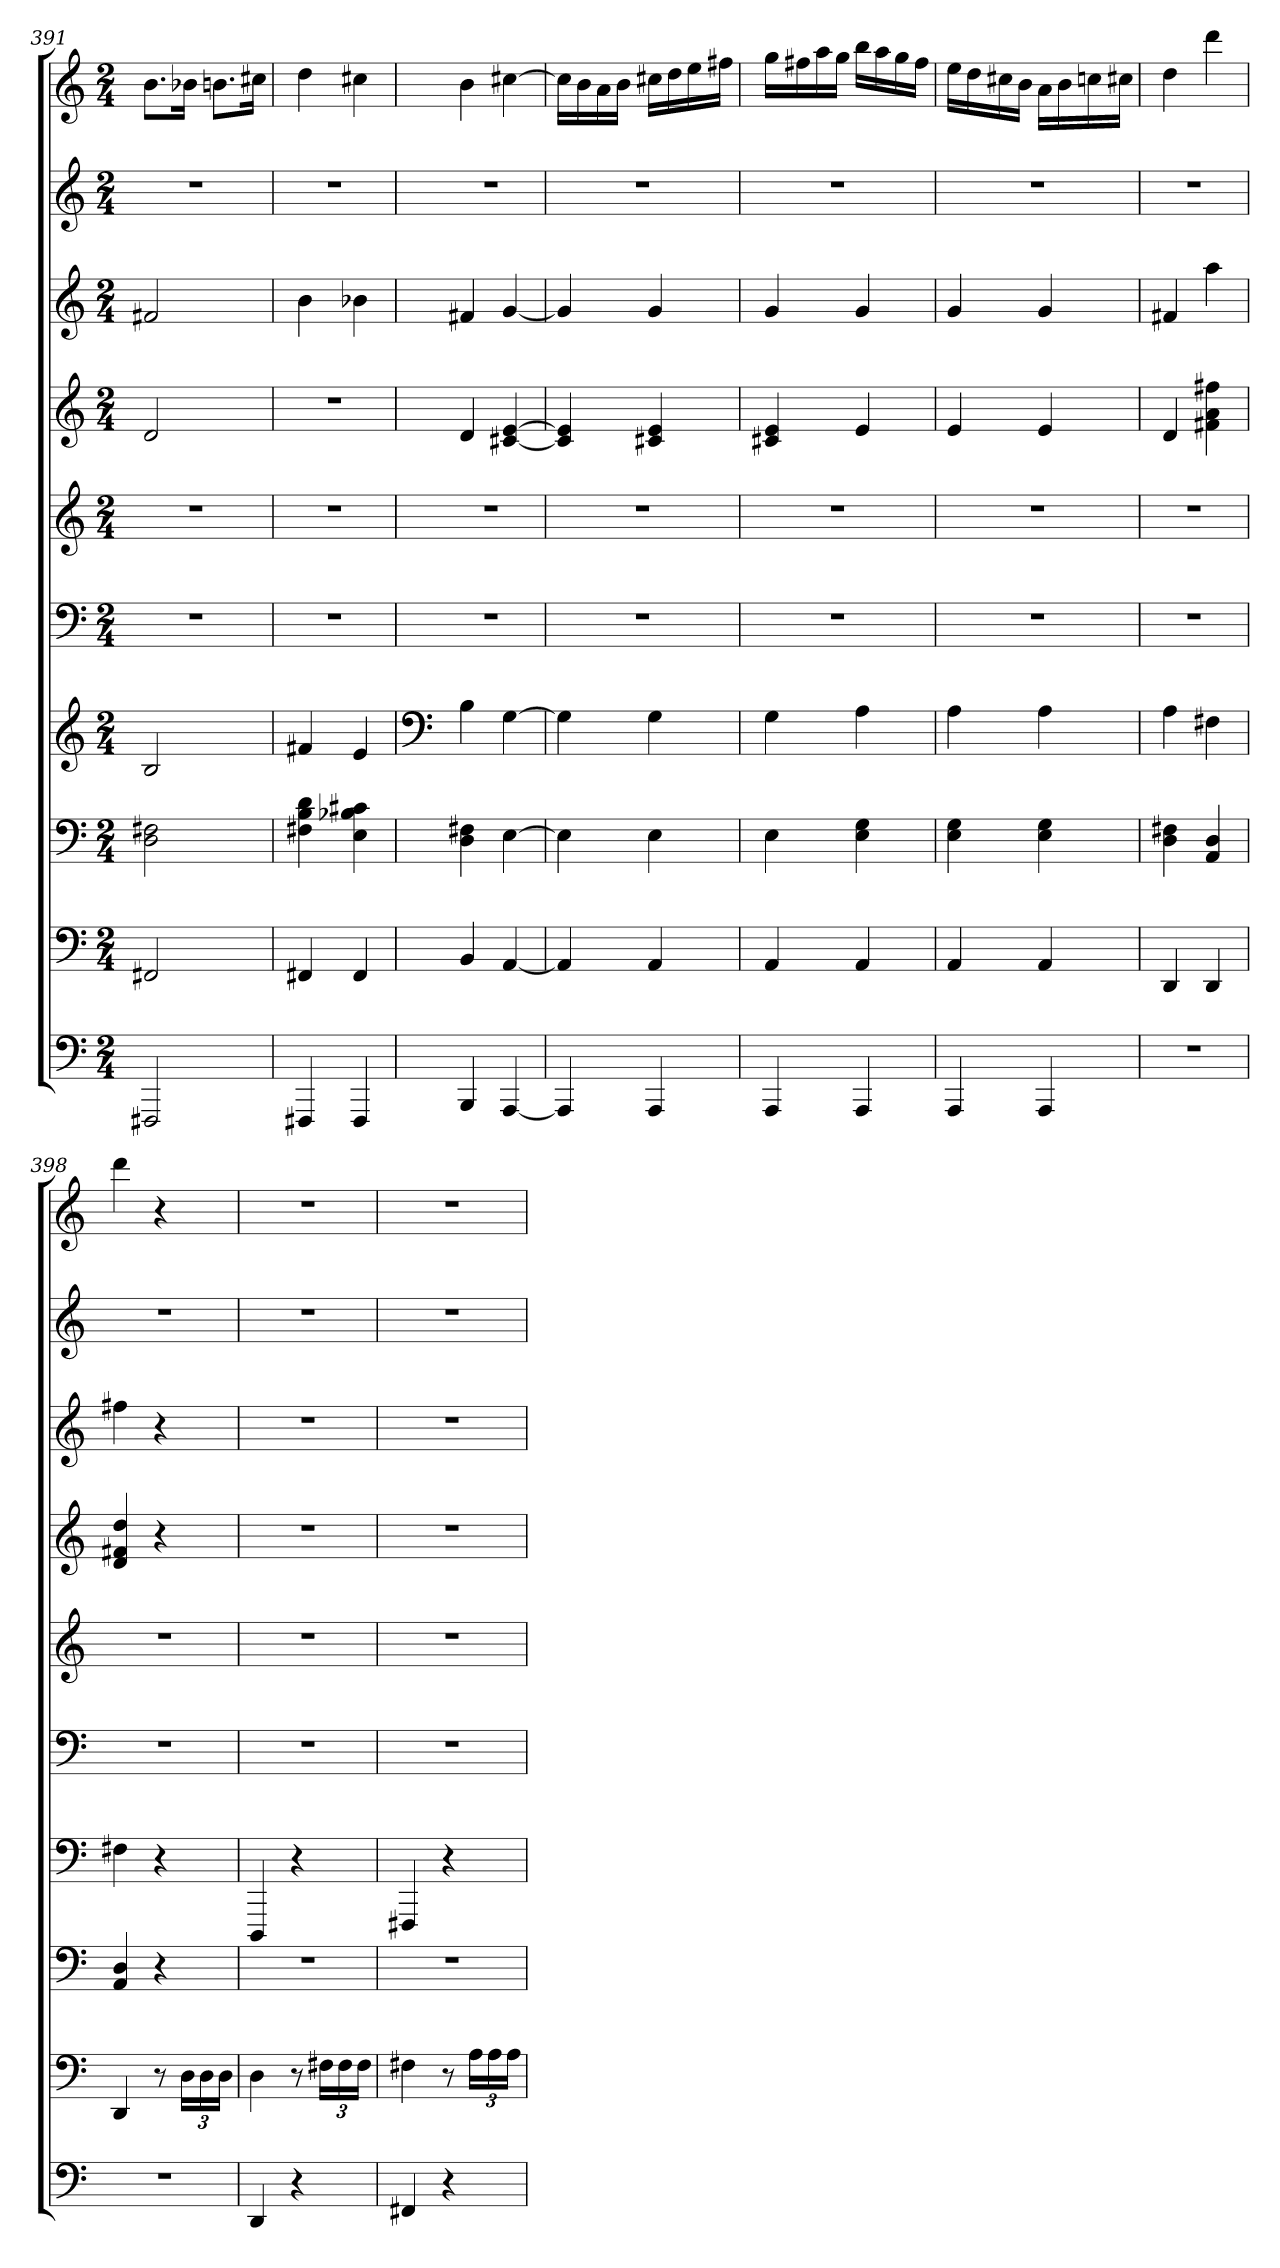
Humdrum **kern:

**kern	**kern	**kern	**kern	**kern	**kern	**kern	**kern	**kern	**kern
*part5	*part5	*part4	*part4	*part3	*part3	*part2	*part2	*part1	*part1
*staff10	*staff9	*staff8	*staff7	*staff6	*staff5	*staff4	*staff3	*staff2	*staff1
!!LO:PB:g=z
*clefF4	*clefF4	*clefF4	*clefG2	*clefF4	*clefG2	*clefG2	*clefG2	*clefG2	*clefG2
*k[]	*k[]	*k[]	*k[]	*k[]	*k[]	*k[]	*k[]	*k[]	*k[]
*M2/4	*M2/4	*M2/4	*M2/4	*M2/4	*M2/4	*M2/4	*M2/4	*M2/4	*M2/4
*MM132	*MM132	*MM132	*MM132	*MM132	*MM132	*MM132	*MM132	*MM132	*MM132
=391	=391	=391	=391	=391	=391	=391	=391	=391	=391
2FFF#X/	2FF#X/	2D\ 2F#X\	2B/	2r	2r	2d/	2f#X/	2r	8.b\L
.	.	.	.	.	.	.	.	.	16b-X\Jk
.	.	.	.	.	.	.	.	.	8.bn\L
.	.	.	.	.	.	.	.	.	16cc#X\Jk
=392	=392	=392	=392	=392	=392	=392	=392	=392	=392
4FFF#X/	4FF#X/	4F#X\ 4B\ 4d\	4f#X/	2r	2r	2r	4b\	2r	4dd\
4FFF#/	4FF#/	4E\ 4B-X\ 4c#X\	4e/	.	.	.	4b-X\	.	4cc#X\
=393	=393	=393	=393	=393	=393	=393	=393	=393	=393
*	*	*	*clefF4	*	*	*	*	*	*
*	*	*	*	*	*	*	*	*	*MM120
4BBB/	4BB/	4D\ 4F#X\	4B\	2r	2r	4d/	4f#X/	2r	4b\
[4AAA/	[4AA/	[4E\	[4G\	.	.	[4c#X/ [4e/	[4g/	.	[4cc#X\
=394	=394	=394	=394	=394	=394	=394	=394	=394	=394
4AAA/]	4AA/]	4E\]	4G\]	2r	2r	4c#/] 4e/]	4g/]	2r	16cc#\LL]
.	.	.	.	.	.	.	.	.	16b\
.	.	.	.	.	.	.	.	.	16a\
.	.	.	.	.	.	.	.	.	16b\JJ
4AAA/	4AA/	4E\	4G\	.	.	4c#X/ 4e/	4g/	.	16cc#X\LL
.	.	.	.	.	.	.	.	.	16dd\
.	.	.	.	.	.	.	.	.	16ee\
.	.	.	.	.	.	.	.	.	16ff#X\JJ
=395	=395	=395	=395	=395	=395	=395	=395	=395	=395
*	*	*	*	*	*	*	*	*	*MM130
4AAA/	4AA/	4E\	4G\	2r	2r	4c#X/ 4e/	4g/	2r	16gg\LL
.	.	.	.	.	.	.	.	.	16ff#X\
.	.	.	.	.	.	.	.	.	16aa\
.	.	.	.	.	.	.	.	.	16gg\JJ
4AAA/	4AA/	4E\ 4G\	4A\	.	.	4e/	4g/	.	16bb\LL
.	.	.	.	.	.	.	.	.	16aa\
.	.	.	.	.	.	.	.	.	16gg\
.	.	.	.	.	.	.	.	.	16ff#\JJ
!!LO:PB:g=z
=396	=396	=396	=396	=396	=396	=396	=396	=396	=396
4AAA/	4AA/	4E\ 4G\	4A\	2r	2r	4e/	4g/	2r	16ee\LL
.	.	.	.	.	.	.	.	.	16dd\
.	.	.	.	.	.	.	.	.	16cc#X\
.	.	.	.	.	.	.	.	.	16b\JJ
4AAA/	4AA/	4E\ 4G\	4A\	.	.	4e/	4g/	.	16a\LL
.	.	.	.	.	.	.	.	.	16b\
.	.	.	.	.	.	.	.	.	16ccn\
*	*	*	*	*	*	*	*	*	*MM129
.	.	.	.	.	.	.	.	.	16cc#X\JJ
=397	=397	=397	=397	=397	=397	=397	=397	=397	=397
*	*	*	*	*	*	*	*	*	*MM127
2r	4DD/	4D\ 4F#X\	4A\	2r	2r	4d/	4f#X/	2r	4dd\
.	4DD/	4AA/ 4D/	4F#X\	.	.	4f#X\ 4a\ 4ff#X\	4aa\	.	4ddd\
=398	=398	=398	=398	=398	=398	=398	=398	=398	=398
2r	4DD/	4AA/ 4D/	4F#X\	2r	2r	4d/ 4f#X/ 4dd/	4ff#X\	2r	4ddd\
*	*	*	*	*	*	*	*	*	*MM73
.	8r	4r	4r	.	.	4r	4r	.	4r
*	*Xbrackettup	*	*	*	*	*	*	*	*
.	24D\LL	.	.	.	.	.	.	.	.
.	24D\	.	.	.	.	.	.	.	.
.	24D\JJ	.	.	.	.	.	.	.	.
=399	=399	=399	=399	=399	=399	=399	=399	=399	=399
4DD/	4D\	2r	4DDD/	2r	2r	2r	2r	2r	2r
4r	8r	.	4r	.	.	.	.	.	.
.	24F#X\LL	.	.	.	.	.	.	.	.
.	24F#\	.	.	.	.	.	.	.	.
.	24F#\JJ	.	.	.	.	.	.	.	.
=400	=400	=400	=400	=400	=400	=400	=400	=400	=400
4FF#X/	4F#X\	2r	4FFF#X/	2r	2r	2r	2r	2r	2r
4r	8r	.	4r	.	.	.	.	.	.
.	24A\LL	.	.	.	.	.	.	.	.
.	24A\	.	.	.	.	.	.	.	.
.	24A\JJ	.	.	.	.	.	.	.	.
=	=	=	=	=	=	=	=	=	=
*-	*-	*-	*-	*-	*-	*-	*-	*-	*-
